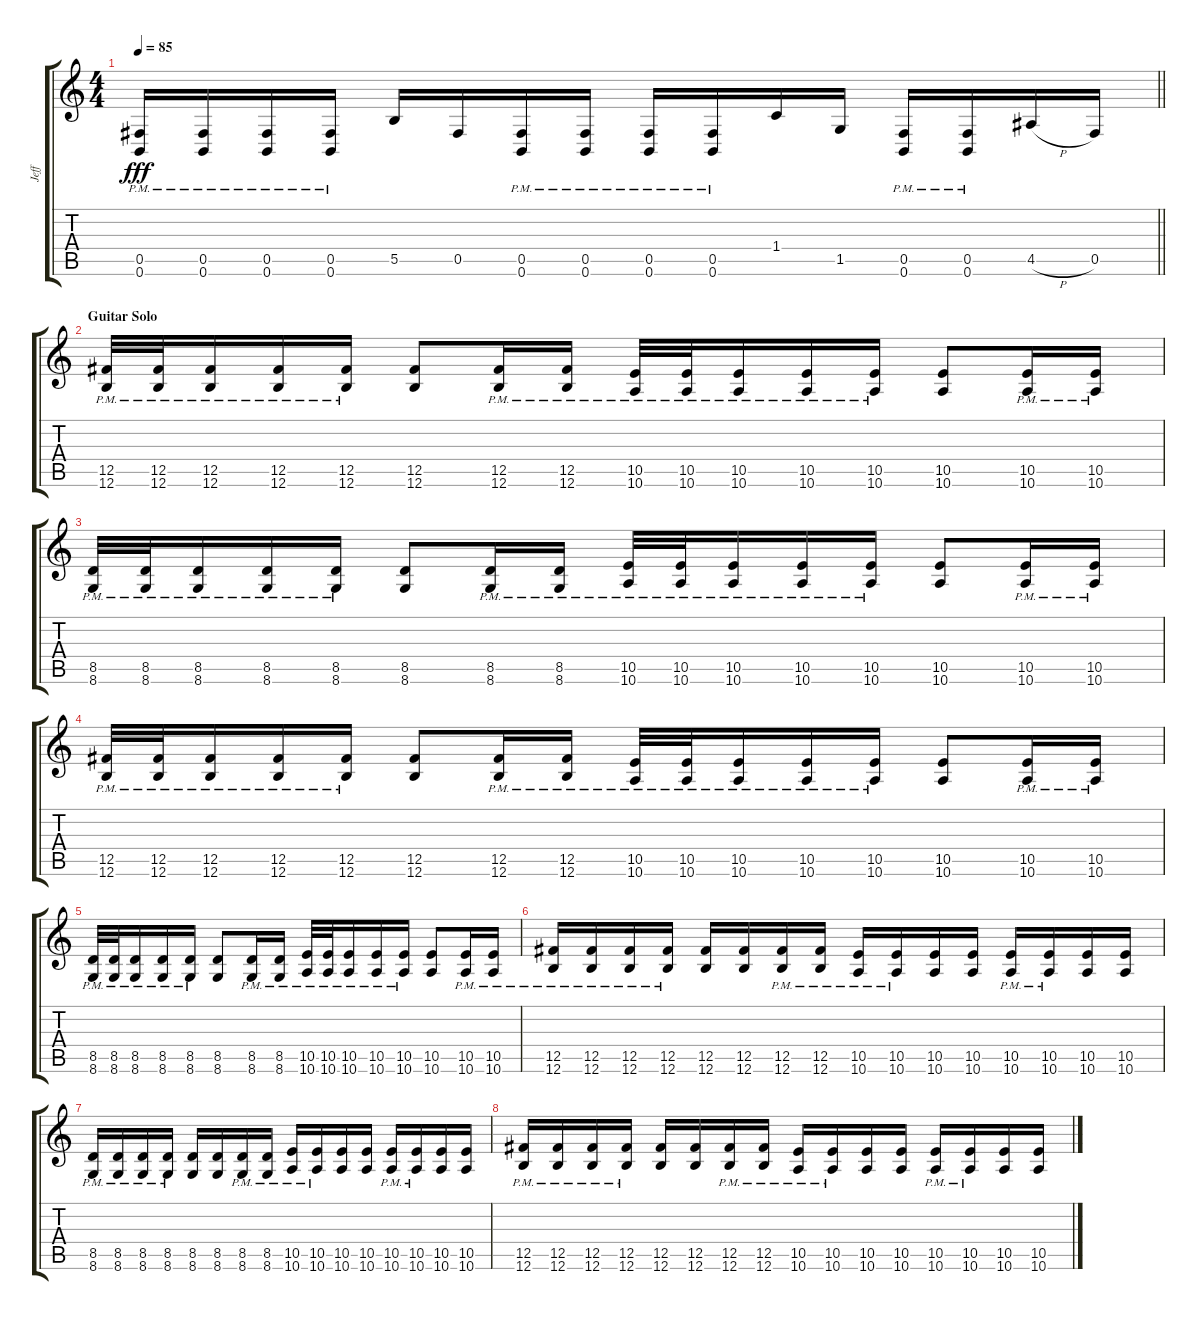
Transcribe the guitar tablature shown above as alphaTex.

\track ("Jeff" "Jeff") {instrument distortionguitar}
\staff {score tabs}
\tuning (Db4 Ab3 E3 B2 Gb2 B1) {hide}
\ts (4 4)
\tempo 85
\clef g2
\barLineRight lightlight
\ks c
(0.5{pm} 0.6{pm}).16{dy fff} (0.5{pm} 0.6{pm}).16 (0.5{pm} 0.6{pm}).16 (0.5{pm} 0.6{pm}).16 5.5.16 0.5.16 (0.5{pm} 0.6{pm}).16 (0.5{pm} 0.6{pm}).16 (0.5{pm} 0.6{pm}).16 (0.5{pm} 0.6{pm}).16 1.4.16 1.5.16 (0.5{pm} 0.6{pm}).16 (0.5{pm} 0.6{pm}).16 4.5{h}.16 0.5.16 |
\section ("" "Guitar Solo")
(12.5{pm} 12.6{pm}).32 (12.5{pm} 12.6{pm}).32 (12.5{pm} 12.6{pm}).16 (12.5{pm} 12.6{pm}).16 (12.5{pm} 12.6{pm}).16 (12.5 12.6).8 (12.5{pm} 12.6{pm}).16 (12.5{pm} 12.6{pm}).16 (10.5{pm} 10.6{pm}).32 (10.5{pm} 10.6{pm}).32 (10.5{pm} 10.6{pm}).16 (10.5{pm} 10.6{pm}).16 (10.5{pm} 10.6{pm}).16 (10.5 10.6).8 (10.5{pm} 10.6{pm}).16 (10.5{pm} 10.6{pm}).16 |
(8.5{pm} 8.6{pm}).32 (8.5{pm} 8.6{pm}).32 (8.5{pm} 8.6{pm}).16 (8.5{pm} 8.6{pm}).16 (8.5{pm} 8.6{pm}).16 (8.5 8.6).8 (8.5{pm} 8.6{pm}).16 (8.5{pm} 8.6{pm}).16 (10.5{pm} 10.6{pm}).32 (10.5{pm} 10.6{pm}).32 (10.5{pm} 10.6{pm}).16 (10.5{pm} 10.6{pm}).16 (10.5{pm} 10.6{pm}).16 (10.5 10.6).8 (10.5{pm} 10.6{pm}).16 (10.5{pm} 10.6{pm}).16 |
(12.5{pm} 12.6{pm}).32 (12.5{pm} 12.6{pm}).32 (12.5{pm} 12.6{pm}).16 (12.5{pm} 12.6{pm}).16 (12.5{pm} 12.6{pm}).16 (12.5 12.6).8 (12.5{pm} 12.6{pm}).16 (12.5{pm} 12.6{pm}).16 (10.5{pm} 10.6{pm}).32 (10.5{pm} 10.6{pm}).32 (10.5{pm} 10.6{pm}).16 (10.5{pm} 10.6{pm}).16 (10.5{pm} 10.6{pm}).16 (10.5 10.6).8 (10.5{pm} 10.6{pm}).16 (10.5{pm} 10.6{pm}).16 |
(8.5{pm} 8.6{pm}).32 (8.5{pm} 8.6{pm}).32 (8.5{pm} 8.6{pm}).16 (8.5{pm} 8.6{pm}).16 (8.5{pm} 8.6{pm}).16 (8.5 8.6).8 (8.5{pm} 8.6{pm}).16 (8.5{pm} 8.6{pm}).16 (10.5{pm} 10.6{pm}).32 (10.5{pm} 10.6{pm}).32 (10.5{pm} 10.6{pm}).16 (10.5{pm} 10.6{pm}).16 (10.5{pm} 10.6{pm}).16 (10.5 10.6).8 (10.5{pm} 10.6{pm}).16 (10.5{pm} 10.6{pm}).16 |
(12.5{pm} 12.6{pm}).16 (12.5{pm} 12.6{pm}).16 (12.5{pm} 12.6{pm}).16 (12.5{pm} 12.6{pm}).16 (12.5 12.6).16 (12.5 12.6).16 (12.5{pm} 12.6{pm}).16 (12.5{pm} 12.6{pm}).16 (10.5{pm} 10.6{pm}).16 (10.5{pm} 10.6{pm}).16 (10.5 10.6).16 (10.5 10.6).16 (10.5{pm} 10.6{pm}).16 (10.5{pm} 10.6{pm}).16 (10.5 10.6).16 (10.5 10.6).16 |
(8.5{pm} 8.6{pm}).16 (8.5{pm} 8.6{pm}).16 (8.5{pm} 8.6{pm}).16 (8.5{pm} 8.6{pm}).16 (8.5 8.6).16 (8.5 8.6).16 (8.5{pm} 8.6{pm}).16 (8.5{pm} 8.6{pm}).16 (10.5{pm} 10.6{pm}).16 (10.5{pm} 10.6{pm}).16 (10.5 10.6).16 (10.5 10.6).16 (10.5{pm} 10.6{pm}).16 (10.5{pm} 10.6{pm}).16 (10.5 10.6).16 (10.5 10.6).16 |
(12.5{pm} 12.6{pm}).16 (12.5{pm} 12.6{pm}).16 (12.5{pm} 12.6{pm}).16 (12.5{pm} 12.6{pm}).16 (12.5 12.6).16 (12.5 12.6).16 (12.5{pm} 12.6{pm}).16 (12.5{pm} 12.6{pm}).16 (10.5{pm} 10.6{pm}).16 (10.5{pm} 10.6{pm}).16 (10.5 10.6).16 (10.5 10.6).16 (10.5{pm} 10.6{pm}).16 (10.5{pm} 10.6{pm}).16 (10.5 10.6).16 (10.5 10.6).16
